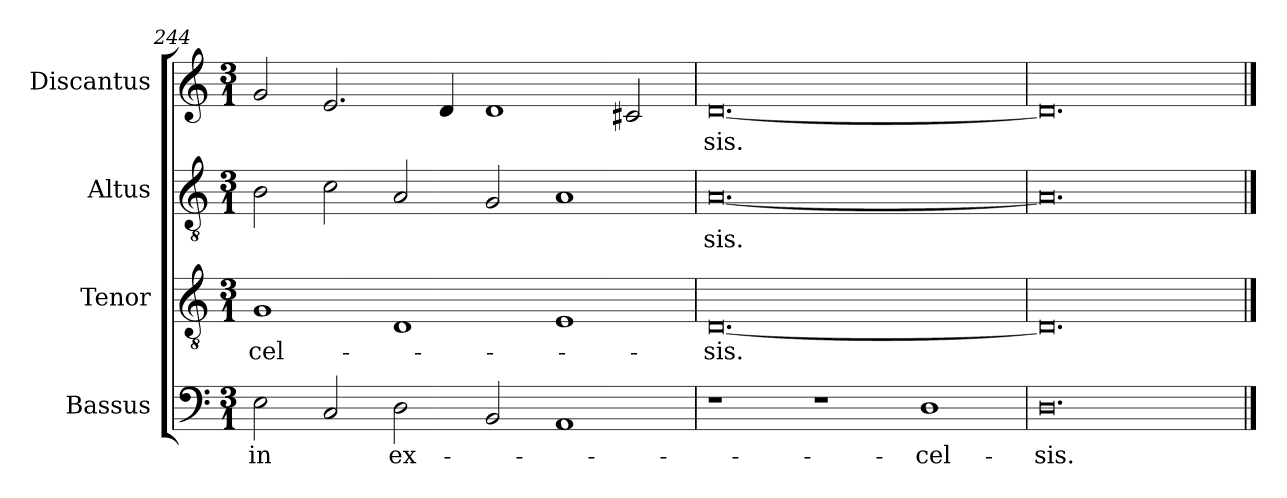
**kern	**text	**kern	**text	**kern	**text	**kern	**text
*part4	*part4	*part3	*part3	*part2	*part2	*part1	*part1
*staff4	*staff4	*staff3	*staff3	*staff2	*staff2	*staff1	*staff1
*I"Bassus	*	*I"Tenor	*	*I"Altus	*	*I"Discantus	*
*I'B	*	*I'T	*	*I'A	*	*I'D	*
*clefF4	*	*clefGv2	*	*clefGv2	*	*clefG2	*
*k[]	*	*k[]	*	*k[]	*	*k[]	*
*M3/1	*	*M3/1	*	*M3/1	*	*M3/1	*
=244	=244	=244	=244	=244	=244	=244	=244
2E	in	1G	-cel-	2B	.	2g	.
2C	.	.	.	2c	.	2.e	.
2D	ex-	1D	.	2A	.	.	.
.	.	.	.	.	.	4d	.
2BB	.	.	.	2G	.	1d	.
1AA	.	1E	.	1A	.	.	.
.	.	.	.	.	.	2c#X	.
=245	=245	=245	=245	=245	=245	=245	=245
1r	.	[0.D	-sis.	[0.A	-sis.	[0.d	-sis.
1r	.	.	.	.	.	.	.
1D	-cel-	.	.	.	.	.	.
=246	=246	=246	=246	=246	=246	=246	=246
0.D	-sis.	0.D]	.	0.A]	.	0.d]	.
==	==	==	==	==	==	==	==
*-	*-	*-	*-	*-	*-	*-	*-
